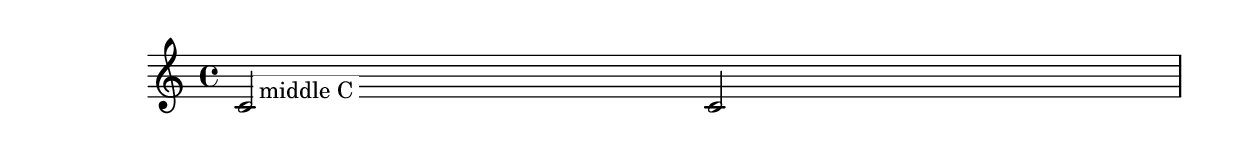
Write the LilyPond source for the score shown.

%% Do not edit this file; it is auto-generated from LSR http://lsr.dsi.unimi.it
%% This file is in the public domain.
\version "2.11.52"

\header {
  lsrtags = "editorial-annotations, text"

  texidoces = "
La instrucción @code{\whiteout} intercala un rectángulo blanco
debajo de un elemento de marcado.  Este rectángulo blanco no tapa
a ningún otro objeto gráfico, puesto que las líneas del pentagrama
están en una capa inferior a la de la mayor parte de los otros
objetos.

"
  doctitlees = "Poner en blanco las líneas del pentagrama utilizando la instrucción \whiteout"

  texidoc = "
The @code{\\whiteout} command underlays a markup with a white box. 
Since staff lines are in a lower layer than most other grobs, this
white box will not overlap any other grob. 

"
  doctitle = "Blanking staff lines using the \\whiteout command"
} % begin verbatim
\layout { ragged-right = ##f }
\relative c' {
  \override TextScript #'extra-offset = #'(2 . 4)
  c2-\markup { \whiteout \pad-markup #0.5 "middle C" } c
} 
